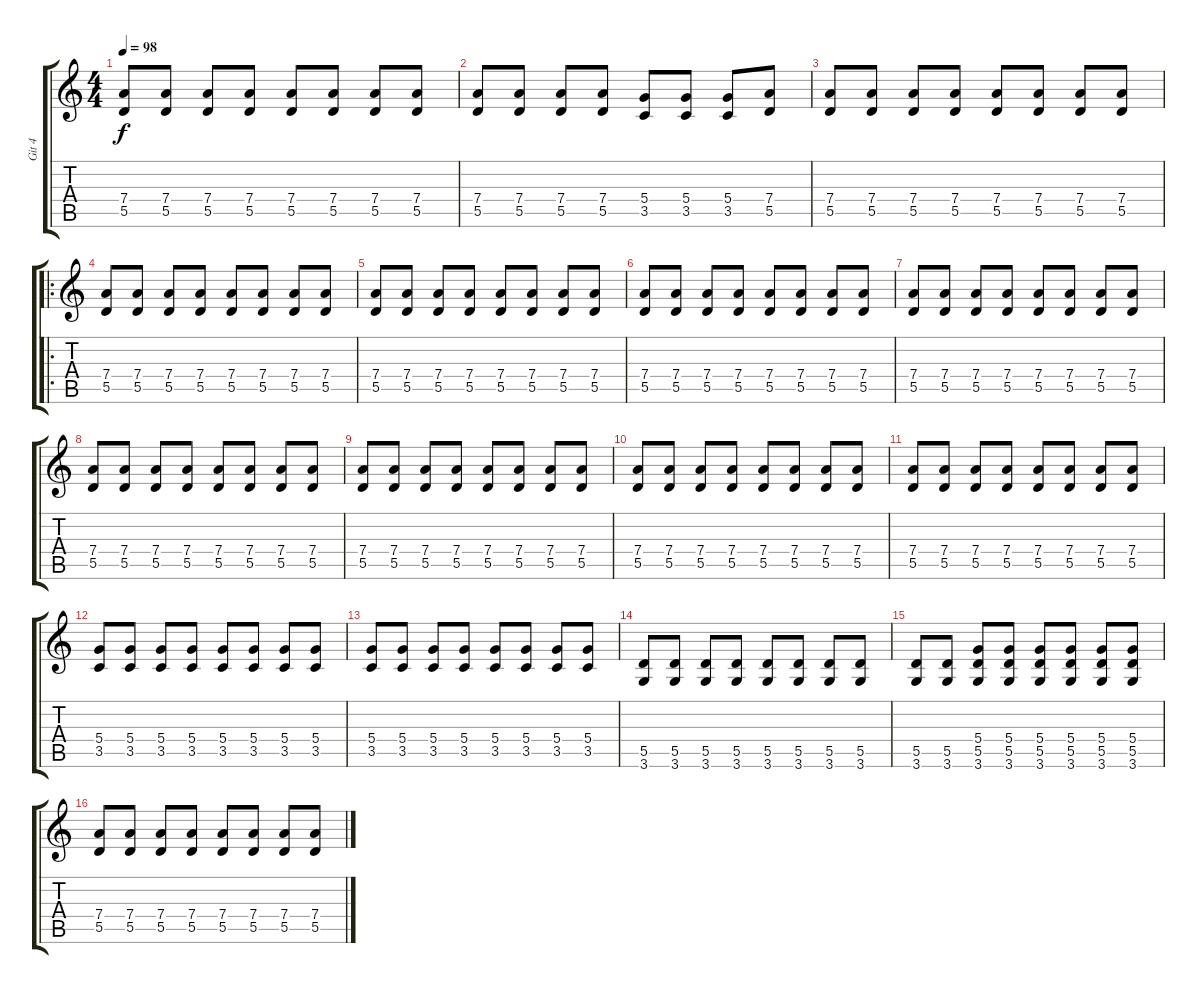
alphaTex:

\track ("Git 4" "Git 4") {instrument distortionguitar}
\staff {score tabs}
\tuning (E4 B3 G3 D3 A2 E2) {hide}
\ts (4 4)
\tempo 98
\clef g2
\ks c
(7.4 5.5).8{dy f} (7.4 5.5).8 (7.4 5.5).8 (7.4 5.5).8 (7.4 5.5).8 (7.4 5.5).8 (7.4 5.5).8 (7.4 5.5).8 |
(7.4 5.5).8 (7.4 5.5).8 (7.4 5.5).8 (7.4 5.5).8 (5.4 3.5).8 (5.4 3.5).8 (5.4 3.5).8 (7.4 5.5).8 |
(7.4 5.5).8 (7.4 5.5).8 (7.4 5.5).8 (7.4 5.5).8 (7.4 5.5).8 (7.4 5.5).8 (7.4 5.5).8 (7.4 5.5).8 |
\ro
(7.4 5.5).8 (7.4 5.5).8 (7.4 5.5).8 (7.4 5.5).8 (7.4 5.5).8 (7.4 5.5).8 (7.4 5.5).8 (7.4 5.5).8 |
(7.4 5.5).8 (7.4 5.5).8 (7.4 5.5).8 (7.4 5.5).8 (7.4 5.5).8 (7.4 5.5).8 (7.4 5.5).8 (7.4 5.5).8 |
(7.4 5.5).8 (7.4 5.5).8 (7.4 5.5).8 (7.4 5.5).8 (7.4 5.5).8 (7.4 5.5).8 (7.4 5.5).8 (7.4 5.5).8 |
(7.4 5.5).8 (7.4 5.5).8 (7.4 5.5).8 (7.4 5.5).8 (7.4 5.5).8 (7.4 5.5).8 (7.4 5.5).8 (7.4 5.5).8 |
(7.4 5.5).8 (7.4 5.5).8 (7.4 5.5).8 (7.4 5.5).8 (7.4 5.5).8 (7.4 5.5).8 (7.4 5.5).8 (7.4 5.5).8 |
(7.4 5.5).8 (7.4 5.5).8 (7.4 5.5).8 (7.4 5.5).8 (7.4 5.5).8 (7.4 5.5).8 (7.4 5.5).8 (7.4 5.5).8 |
(7.4 5.5).8 (7.4 5.5).8 (7.4 5.5).8 (7.4 5.5).8 (7.4 5.5).8 (7.4 5.5).8 (7.4 5.5).8 (7.4 5.5).8 |
(7.4 5.5).8 (7.4 5.5).8 (7.4 5.5).8 (7.4 5.5).8 (7.4 5.5).8 (7.4 5.5).8 (7.4 5.5).8 (7.4 5.5).8 |
(5.4 3.5).8 (5.4 3.5).8 (5.4 3.5).8 (5.4 3.5).8 (5.4 3.5).8 (5.4 3.5).8 (5.4 3.5).8 (5.4 3.5).8 |
(5.4 3.5).8 (5.4 3.5).8 (5.4 3.5).8 (5.4 3.5).8 (5.4 3.5).8 (5.4 3.5).8 (5.4 3.5).8 (5.4 3.5).8 |
(5.5 3.6).8 (5.5 3.6).8 (5.5 3.6).8 (5.5 3.6).8 (5.5 3.6).8 (5.5 3.6).8 (5.5 3.6).8 (5.5 3.6).8 |
(5.5 3.6).8 (5.5 3.6).8 (5.4 5.5 3.6).8 (5.4 5.5 3.6).8 (5.4 5.5 3.6).8 (5.4 5.5 3.6).8 (5.4 5.5 3.6).8 (5.4 5.5 3.6).8 |
(7.4 5.5).8 (7.4 5.5).8 (7.4 5.5).8 (7.4 5.5).8 (7.4 5.5).8 (7.4 5.5).8 (7.4 5.5).8 (7.4 5.5).8
